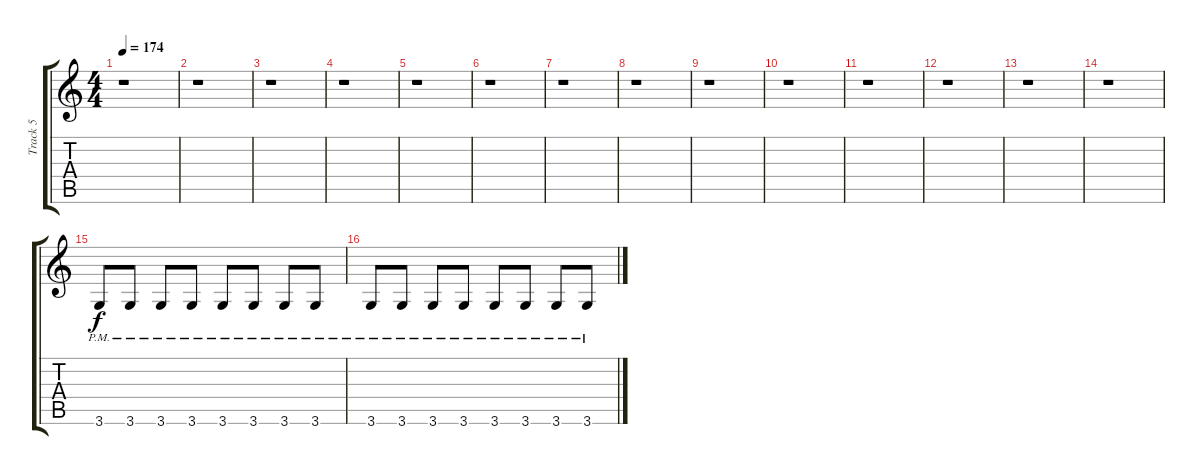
\track ("Track 5" "Track 5") {instrument distortionguitar}
\staff {score tabs}
\tuning (E4 B3 G3 D3 A2 E2) {hide}
\ts (4 4)
\tempo 174
\clef g2
\ks c
r.1{dy f} |
r.1 |
r.1 |
r.1 |
r.1 |
r.1 |
r.1 |
r.1 |
r.1 |
r.1 |
r.1 |
r.1 |
r.1 |
r.1 |
3.6{pm}.8 3.6{pm}.8 3.6{pm}.8 3.6{pm}.8 3.6{pm}.8 3.6{pm}.8 3.6{pm}.8 3.6{pm}.8 |
3.6{pm}.8 3.6{pm}.8 3.6{pm}.8 3.6{pm}.8 3.6{pm}.8 3.6{pm}.8 3.6{pm}.8 3.6{pm}.8
